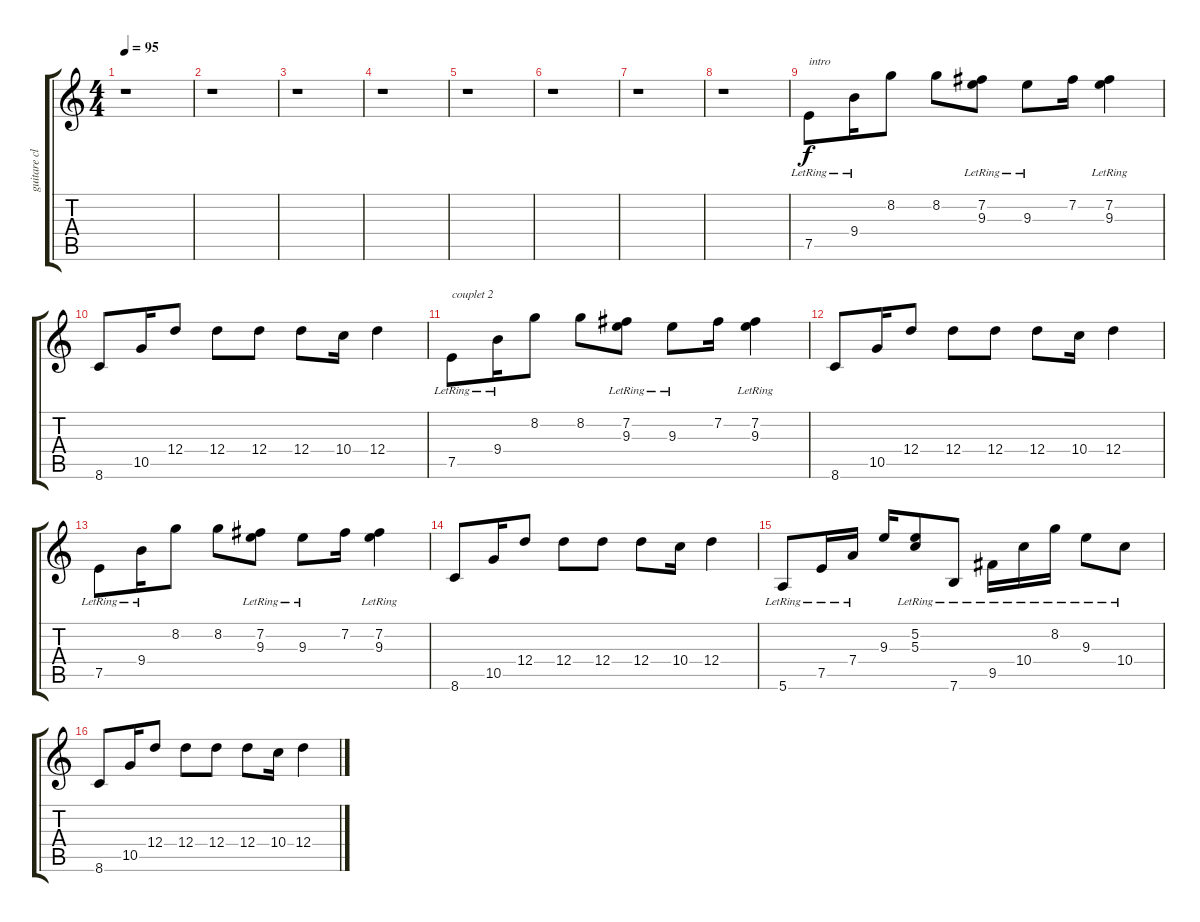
\track ("guitare classique 2" "guitare cl") {instrument acousticguitarnylon}
\staff {score tabs}
\tuning (E4 B3 G3 D3 A2 E2) {hide}
\ts (4 4)
\tempo 95
\clef g2
\ks c
r.1{dy f} |
r.1 |
r.1 |
r.1 |
r.1 |
r.1 |
r.1 |
r.1 |
7.5{lr}.8{txt "intro"} 9.4{lr}.16 8.2.8 8.2.8 (7.2{lr} 9.3).8 9.3{lr}.8 7.2.16 (7.2{lr} 9.3).4 |
8.6.8 10.5.16 12.4.8 12.4.8 12.4.8 12.4.8 10.4.16 12.4.4 |
7.5{lr}.8{txt "couplet 2"} 9.4{lr}.16 8.2.8 8.2.8 (7.2{lr} 9.3).8 9.3{lr}.8 7.2.16 (7.2{lr} 9.3).4 |
8.6.8 10.5.16 12.4.8 12.4.8 12.4.8 12.4.8 10.4.16 12.4.4 |
7.5{lr}.8 9.4{lr}.16 8.2.8 8.2.8 (7.2{lr} 9.3).8 9.3{lr}.8 7.2.16 (7.2{lr} 9.3).4 |
8.6.8 10.5.16 12.4.8 12.4.8 12.4.8 12.4.8 10.4.16 12.4.4 |
5.6{lr}.8 7.5{lr}.16 7.4{lr}.16 9.3.16 (5.2{lr} 5.3{lr}).8 7.6{lr}.8 9.5{lr}.16 10.4{lr}.16 8.2{lr}.16 9.3{lr}.8 10.4{lr}.8 |
8.6.8 10.5.16 12.4.8 12.4.8 12.4.8 12.4.8 10.4.16 12.4.4
